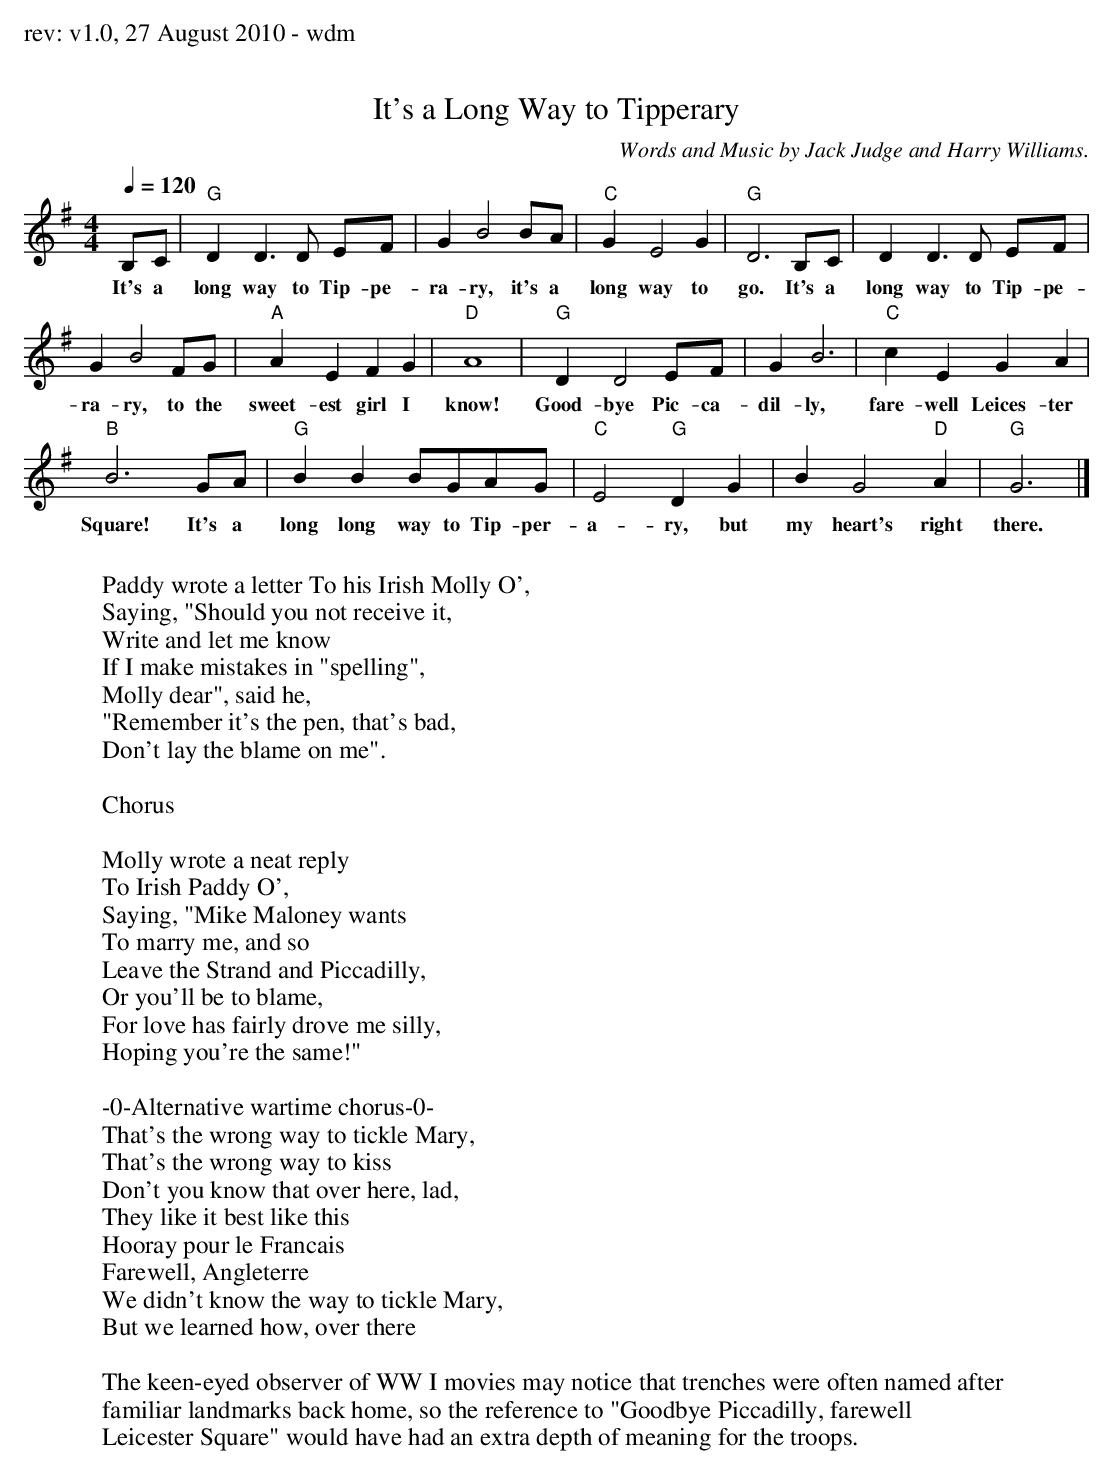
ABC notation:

X:1
T: It's a Long Way to Tipperary
C:Words and Music by Jack Judge and Harry Williams.
M: 4/4
L: 1/8
Q:1/4=120
K:G
B,C |\
w:It's a
"G"D2 D3 D EF | G2 B4 BA | "C"G2 E4 G2 | "G"D6 B,C | D2 D3 D EF |
w:long way to Tip-pe-ra-ry, it's a long way to go. It's a long way to Tip-pe-
G2 B4 FG | "A"A2 E2 F2 G2 | "D"A8 | "G"D2 D4 EF | G2 B6 | "C"c2 E2 G2 A2 |
w:ra-ry, to the sweet-est girl I know! Good-bye Pic-ca-dil-ly, fare-well Leices-ter
"B"B6 GA | "G"B2 B2 BGAG | "C"E4 "G"D2 G2 | B2 G4 "D"A2 | "G"G6 |]
w:Square! It's a long long way to Tip-per-a-ry, but my heart's right there.
W:
W:Paddy wrote a letter To his Irish Molly O',
W:Saying, "Should you not receive it,
W:Write and let me know
W:If I make mistakes in "spelling",
W:Molly dear", said he,
W:"Remember it's the pen, that's bad,
W:Don't lay the blame on me".
W:
W:Chorus
W:
W:Molly wrote a neat reply
W:To Irish Paddy O',
W:Saying, "Mike Maloney wants
W:To marry me, and so
W:Leave the Strand and Piccadilly,
W:Or you'll be to blame,
W:For love has fairly drove me silly,
W:Hoping you're the same!"
W:
W:-0-Alternative wartime chorus-0-
W:That's the wrong way to tickle Mary,
W:That's the wrong way to kiss
W:Don't you know that over here, lad,
W:They like it best like this
W:Hooray pour le Francais
W:Farewell, Angleterre
W:We didn't know the way to tickle Mary,
W:But we learned how, over there
W:
W:The keen-eyed observer of WW I movies may notice that trenches were often named after
W:familiar landmarks back home, so the reference to "Goodbye Piccadilly, farewell
W:Leicester Square" would have had an extra depth of meaning for the troops.
